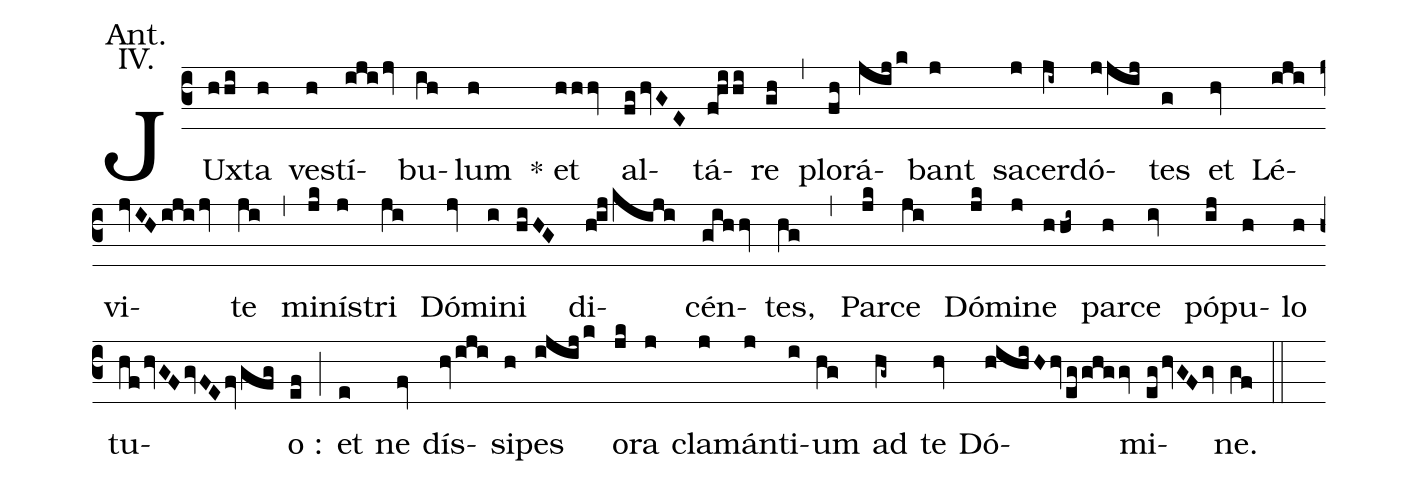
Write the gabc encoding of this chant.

annotation: Ant.;
annotation: IV.;
%%
(c3)
JUx(hhi)ta(h) ves(h)tí(ijijv)bu(ih)lum(h) * et(hhhv) al(fghvGE)tá(fhihi)re(gh) (,)
plo(fh)rá(jijk)bant(j) sa(j)cer(ji~)dó(jjij)tes(g) et(hv) Lé(iji)vi(jvIHijijv)te(ji) (,)
mi(jk)nís(j)tri(ji) Dó(jv)mi(i)ni(hiHG) di(hijkiji)cén(gihhv)tes,(hg) (,)
Par(jk)ce(ji) Dó(jk)mi(j)ne(hhi~) par(h)ce(iv) pó(ij)pu(h)lo(h) tu(hfhvGFgvFEfvgfg)o :(ef) (;)
et(e) ne(fv) dís(hviji)si(h)pes(ijijk) o(jk)ra(j) cla(j)mán(j)ti(i)um(hg) ad(hg~) te(hv) Dó(hihiHhvegghggv)mi(eghvGFgv)ne.(gf) (::)
